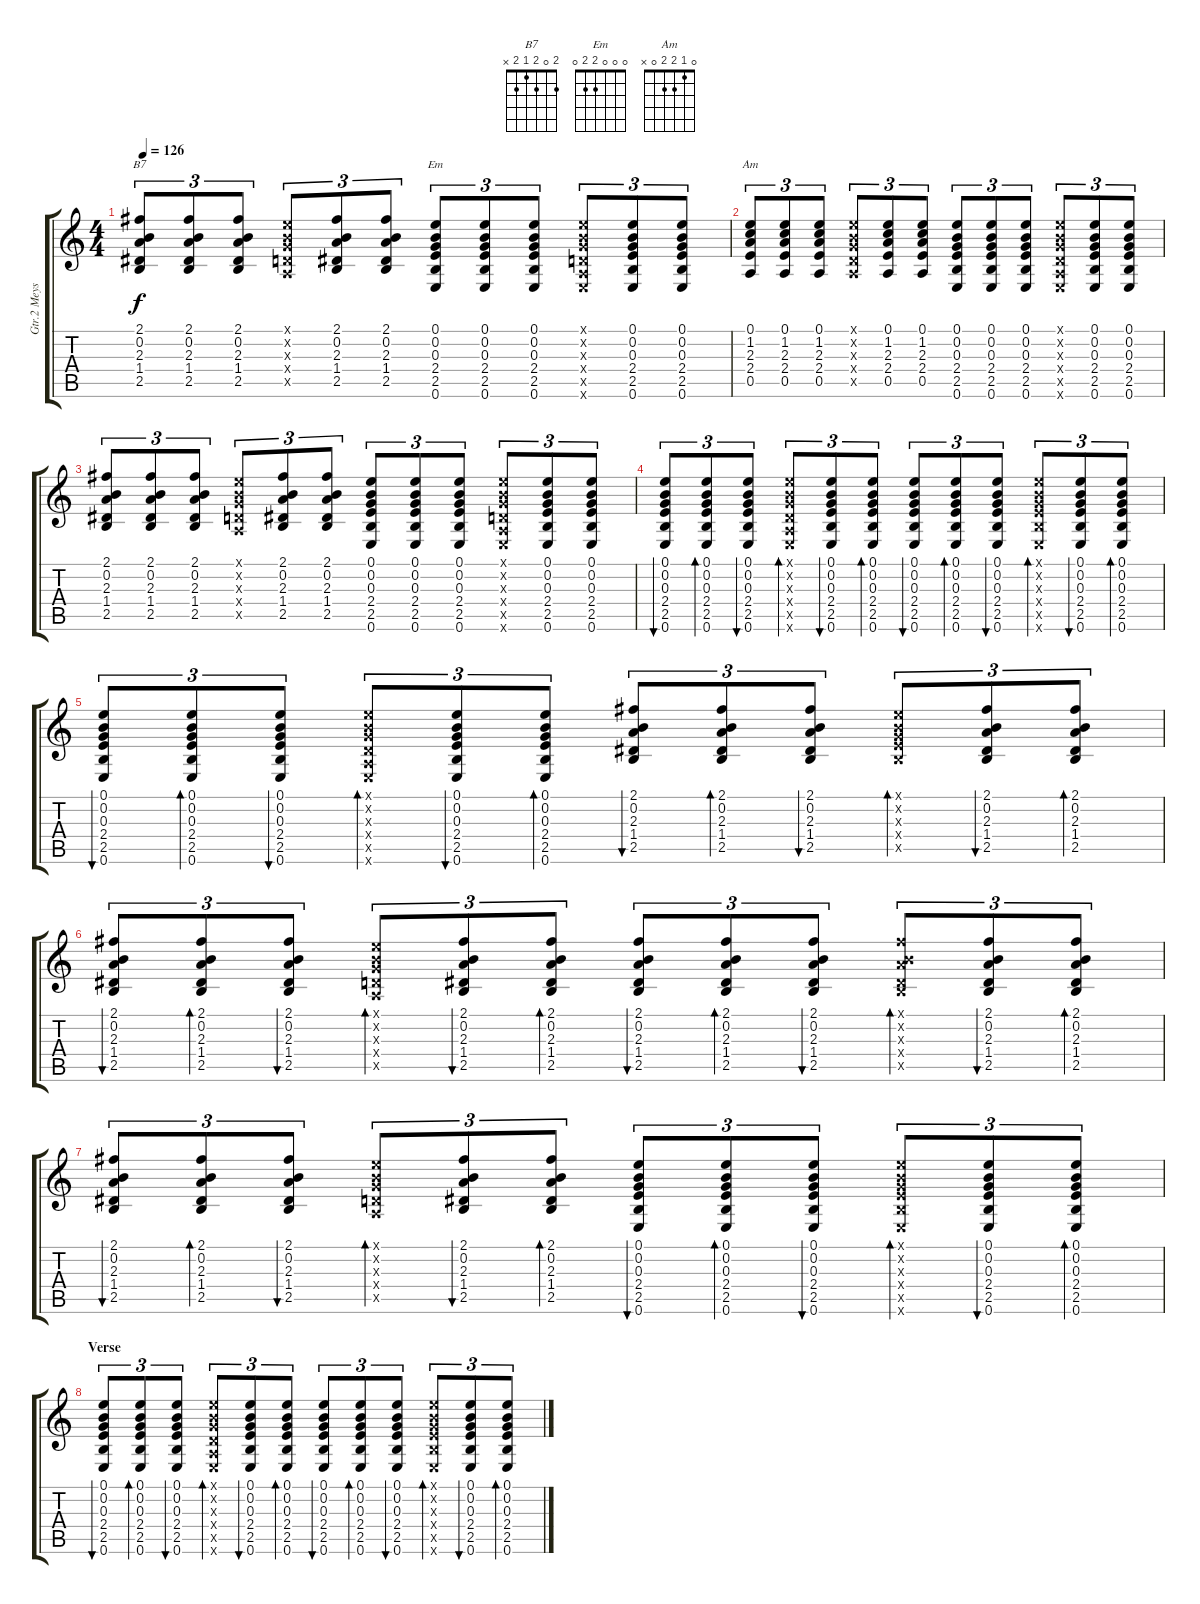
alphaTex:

\track ("Gtr.2 Meysam" "Gtr.2 Meys") {instrument acousticguitarnylon}
\staff {score tabs}
\tuning (E4 B3 G3 D3 A2 E2) {hide}
\chord ("B7" 2 0 2 1 2 x)
\chord ("Em" 0 0 0 2 2 0)
\chord ("Am" 0 1 2 2 0 x)
\ts (4 4)
\tempo 126
\clef g2
\ks c
(2.1 0.2 2.3 1.4 2.5).8{tu (3 2) ch "B7" dy f} (2.1 0.2 2.3 1.4 2.5).8{tu (3 2)} (2.1 0.2 2.3 1.4 2.5).8{tu (3 2)} (0.1{x} 0.2{x} 0.3{x} 0.4{x} 0.5{x}).8{tu (3 2)} (2.1 0.2 2.3 1.4 2.5).8{tu (3 2)} (2.1 0.2 2.3 1.4 2.5).8{tu (3 2)} (0.1 0.2 0.3 2.4 2.5 0.6).8{tu (3 2) ch "Em"} (0.1 0.2 0.3 2.4 2.5 0.6).8{tu (3 2)} (0.1 0.2 0.3 2.4 2.5 0.6).8{tu (3 2)} (0.1{x} 0.2{x} 0.3{x} 0.4{x} 0.5{x} 0.6{x}).8{tu (3 2)} (0.1 0.2 0.3 2.4 2.5 0.6).8{tu (3 2)} (0.1 0.2 0.3 2.4 2.5 0.6).8{tu (3 2)} |
(0.1 1.2 2.3 2.4 0.5).8{tu (3 2) ch "Am"} (0.1 1.2 2.3 2.4 0.5).8{tu (3 2)} (0.1 1.2 2.3 2.4 0.5).8{tu (3 2)} (0.1{x} 0.2{x} 0.3{x} 0.4{x} 0.5{x}).8{tu (3 2)} (0.1 1.2 2.3 2.4 0.5).8{tu (3 2)} (0.1 1.2 2.3 2.4 0.5).8{tu (3 2)} (0.1 0.2 0.3 2.4 2.5 0.6).8{tu (3 2)} (0.1 0.2 0.3 2.4 2.5 0.6).8{tu (3 2)} (0.1 0.2 0.3 2.4 2.5 0.6).8{tu (3 2)} (0.1{x} 0.2{x} 0.3{x} 0.4{x} 0.5{x} 0.6{x}).8{tu (3 2)} (0.1 0.2 0.3 2.4 2.5 0.6).8{tu (3 2)} (0.1 0.2 0.3 2.4 2.5 0.6).8{tu (3 2)} |
(2.1 0.2 2.3 1.4 2.5).8{tu (3 2)} (2.1 0.2 2.3 1.4 2.5).8{tu (3 2)} (2.1 0.2 2.3 1.4 2.5).8{tu (3 2)} (0.1{x} 0.2{x} 0.3{x} 0.4{x} 0.5{x}).8{tu (3 2)} (2.1 0.2 2.3 1.4 2.5).8{tu (3 2)} (2.1 0.2 2.3 1.4 2.5).8{tu (3 2)} (0.1 0.2 0.3 2.4 2.5 0.6).8{tu (3 2)} (0.1 0.2 0.3 2.4 2.5 0.6).8{tu (3 2)} (0.1 0.2 0.3 2.4 2.5 0.6).8{tu (3 2)} (0.1{x} 0.2{x} 0.3{x} 0.4{x} 0.5{x} 0.6{x}).8{tu (3 2)} (0.1 0.2 0.3 2.4 2.5 0.6).8{tu (3 2)} (0.1 0.2 0.3 2.4 2.5 0.6).8{tu (3 2)} |
(0.1 0.2 0.3 2.4 2.5 0.6).8{tu (3 2) bu 60} (0.1 0.2 0.3 2.4 2.5 0.6).8{tu (3 2) bd 60} (0.1 0.2 0.3 2.4 2.5 0.6).8{tu (3 2) bu 60} (0.1{x} 0.2{x} 0.3{x} 0.4{x} 0.5{x} 0.6{x}).8{tu (3 2) bd 60} (0.1 0.2 0.3 2.4 2.5 0.6).8{tu (3 2) bu 60} (0.1 0.2 0.3 2.4 2.5 0.6).8{tu (3 2) bd 60} (0.1 0.2 0.3 2.4 2.5 0.6).8{tu (3 2) bu 60} (0.1 0.2 0.3 2.4 2.5 0.6).8{tu (3 2) bd 60} (0.1 0.2 0.3 2.4 2.5 0.6).8{tu (3 2) bu 60} (0.1{x} 0.2{x} 0.3{x} 2.4{x} 2.5{x} 0.6{x}).8{tu (3 2) bd 60} (0.1 0.2 0.3 2.4 2.5 0.6).8{tu (3 2) bu 60} (0.1 0.2 0.3 2.4 2.5 0.6).8{tu (3 2) bd 60} |
(0.1 0.2 0.3 2.4 2.5 0.6).8{tu (3 2) bu 60} (0.1 0.2 0.3 2.4 2.5 0.6).8{tu (3 2) bd 60} (0.1 0.2 0.3 2.4 2.5 0.6).8{tu (3 2) bu 60} (0.1{x} 0.2{x} 0.3{x} 0.4{x} 0.5{x} 0.6{x}).8{tu (3 2) bd 60} (0.1 0.2 0.3 2.4 2.5 0.6).8{tu (3 2) bu 60} (0.1 0.2 0.3 2.4 2.5 0.6).8{tu (3 2) bd 60} (2.1 0.2 2.3 1.4 2.5).8{tu (3 2) bu 60} (2.1 0.2 2.3 1.4 2.5).8{tu (3 2) bd 60} (2.1 0.2 2.3 1.4 2.5).8{tu (3 2) bu 60} (0.1{x} 0.2{x} 0.3{x} 2.4{x} 2.5{x}).8{tu (3 2) bd 60} (2.1 0.2 2.3 1.4 2.5).8{tu (3 2) bu 60} (2.1 0.2 2.3 1.4 2.5).8{tu (3 2) bd 60} |
(2.1 0.2 2.3 1.4 2.5).8{tu (3 2) bu 60} (2.1 0.2 2.3 1.4 2.5).8{tu (3 2) bd 60} (2.1 0.2 2.3 1.4 2.5).8{tu (3 2) bu 60} (0.1{x} 0.2{x} 0.3{x} 0.4{x} 0.5{x}).8{tu (3 2) bd 60} (2.1 0.2 2.3 1.4 2.5).8{tu (3 2) bu 60} (2.1 0.2 2.3 1.4 2.5).8{tu (3 2) bd 60} (2.1 0.2 2.3 1.4 2.5).8{tu (3 2) bu 60} (2.1 0.2 2.3 1.4 2.5).8{tu (3 2) bd 60} (2.1 0.2 2.3 1.4 2.5).8{tu (3 2) bu 60} (2.1{x} 0.2{x} 2.3{x} 1.4{x} 2.5{x}).8{tu (3 2) bd 60} (2.1 0.2 2.3 1.4 2.5).8{tu (3 2) bu 60} (2.1 0.2 2.3 1.4 2.5).8{tu (3 2) bd 60} |
(2.1 0.2 2.3 1.4 2.5).8{tu (3 2) bu 60} (2.1 0.2 2.3 1.4 2.5).8{tu (3 2) bd 60} (2.1 0.2 2.3 1.4 2.5).8{tu (3 2) bu 60} (0.1{x} 0.2{x} 0.3{x} 0.4{x} 0.5{x}).8{tu (3 2) bd 60} (2.1 0.2 2.3 1.4 2.5).8{tu (3 2) bu 60} (2.1 0.2 2.3 1.4 2.5).8{tu (3 2) bd 60} (0.1 0.2 0.3 2.4 2.5 0.6).8{tu (3 2) bu 60} (0.1 0.2 0.3 2.4 2.5 0.6).8{tu (3 2) bd 60} (0.1 0.2 0.3 2.4 2.5 0.6).8{tu (3 2) bu 60} (0.1{x} 0.2{x} 0.3{x} 2.4{x} 2.5{x} 0.6{x}).8{tu (3 2) bd 60} (0.1 0.2 0.3 2.4 2.5 0.6).8{tu (3 2) bu 60} (0.1 0.2 0.3 2.4 2.5 0.6).8{tu (3 2) bd 60} |
\section ("" "Verse")
(0.1 0.2 0.3 2.4 2.5 0.6).8{tu (3 2) bu 60} (0.1 0.2 0.3 2.4 2.5 0.6).8{tu (3 2) bd 60} (0.1 0.2 0.3 2.4 2.5 0.6).8{tu (3 2) bu 60} (0.1{x} 0.2{x} 0.3{x} 0.4{x} 0.5{x} 0.6{x}).8{tu (3 2) bd 60} (0.1 0.2 0.3 2.4 2.5 0.6).8{tu (3 2) bu 60} (0.1 0.2 0.3 2.4 2.5 0.6).8{tu (3 2) bd 60} (0.1 0.2 0.3 2.4 2.5 0.6).8{tu (3 2) bu 60} (0.1 0.2 0.3 2.4 2.5 0.6).8{tu (3 2) bd 60} (0.1 0.2 0.3 2.4 2.5 0.6).8{tu (3 2) bu 60} (0.1{x} 0.2{x} 0.3{x} 2.4{x} 2.5{x} 0.6{x}).8{tu (3 2) bd 60} (0.1 0.2 0.3 2.4 2.5 0.6).8{tu (3 2) bu 60} (0.1 0.2 0.3 2.4 2.5 0.6).8{tu (3 2) bd 60}
